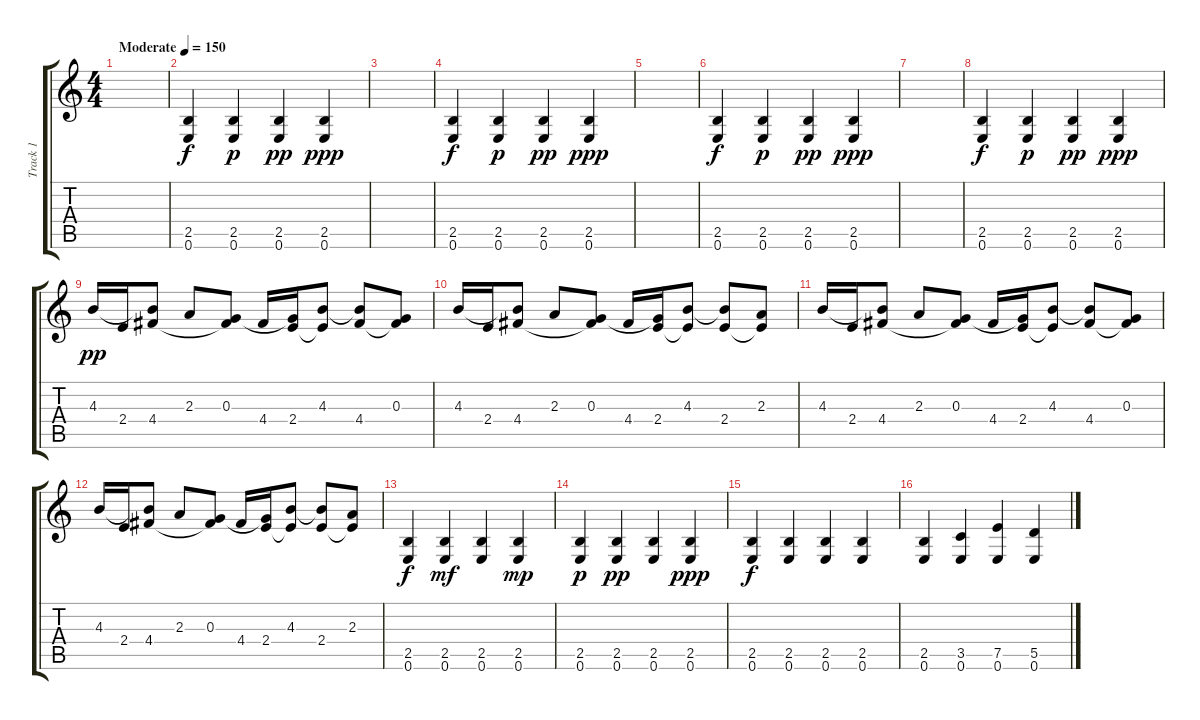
\track ("Track 1" "Track 1") {instrument electricguitarclean}
\staff {score tabs}
\tuning (E4 B3 G3 D3 A2 E2) {hide}
\ts (4 4)
\tempo (150 "Moderate")
\clef g2
\ks c
|
(2.5 0.6).4 (2.5 0.6).4{dy p} (2.5 0.6).4{dy pp} (2.5 0.6).4{dy ppp} |
|
(2.5 0.6).4{dy f} (2.5 0.6).4{dy p} (2.5 0.6).4{dy pp} (2.5 0.6).4{dy ppp} |
|
(2.5 0.6).4{dy f} (2.5 0.6).4{dy p} (2.5 0.6).4{dy pp} (2.5 0.6).4{dy ppp} |
|
(2.5 0.6).4{dy f} (2.5 0.6).4{dy p} (2.5 0.6).4{dy pp} (2.5 0.6).4{dy ppp} |
4.3.16{dy pp} 2.4.16 (4.3{t} 4.4).8 2.3.8 (0.3 4.4{t}).8 4.4.16 (0.3{t} 2.4).16 (4.3 2.4{t}).8 (4.3{t} 4.4).8 (0.3 4.4{t}).8 |
4.3.16 2.4.16 (4.3{t} 4.4).8 2.3.8 (0.3 4.4{t}).8 4.4.16 (0.3{t} 2.4).16 (4.3 2.4{t}).8 (4.3{t} 2.4).8 (2.3 2.4{t}).8 |
4.3.16 2.4.16 (4.3{t} 4.4).8 2.3.8 (0.3 4.4{t}).8 4.4.16 (0.3{t} 2.4).16 (4.3 2.4{t}).8 (4.3{t} 4.4).8 (0.3 4.4{t}).8 |
4.3.16 2.4.16 (4.3{t} 4.4).8 2.3.8 (0.3 4.4{t}).8 4.4.16 (0.3{t} 2.4).16 (4.3 2.4{t}).8 (4.3{t} 2.4).8 (2.3 2.4{t}).8 |
(2.5 0.6).4{dy f} (2.5 0.6).4{dy mf} (2.5 0.6).4 (2.5 0.6).4{dy mp} |
(2.5 0.6).4{dy p} (2.5 0.6).4{dy pp} (2.5 0.6).4 (2.5 0.6).4{dy ppp} |
(2.5 0.6).4{dy f} (2.5 0.6).4 (2.5 0.6).4 (2.5 0.6).4 |
(2.5 0.6).4 (3.5 0.6).4 (7.5 0.6).4 (5.5 0.6).4
